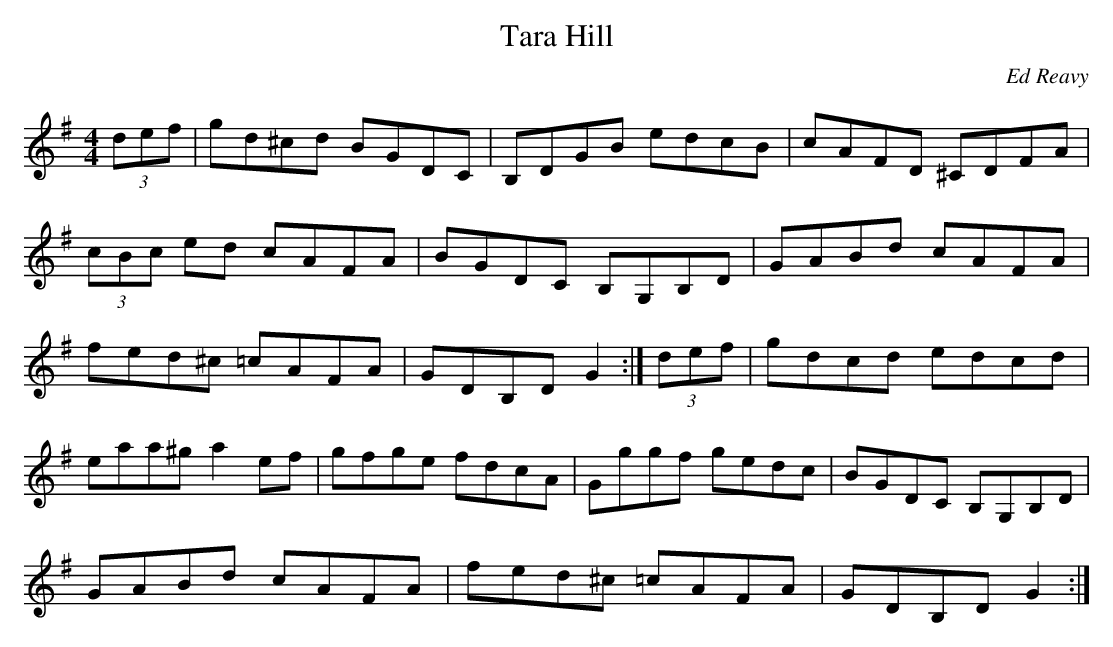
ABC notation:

X:1
T:Tara Hill
C:Ed Reavy
M:4/4
L:1/8
K:G
(3def|gd^cd BGDC|B,DGB edcB|cAFD ^CDFA|
(3cBc ed cAFA|BGDC B,G,B,D|GABd cAFA|
fed^c =cAFA|GDB,D G2:|(3def|gdcd edcd|
eaa^g a2 ef|gfge fdcA|Gggf gedc|BGDC B,G,B,D|
GABd cAFA|fed^c =cAFA|GDB,D G2:|
